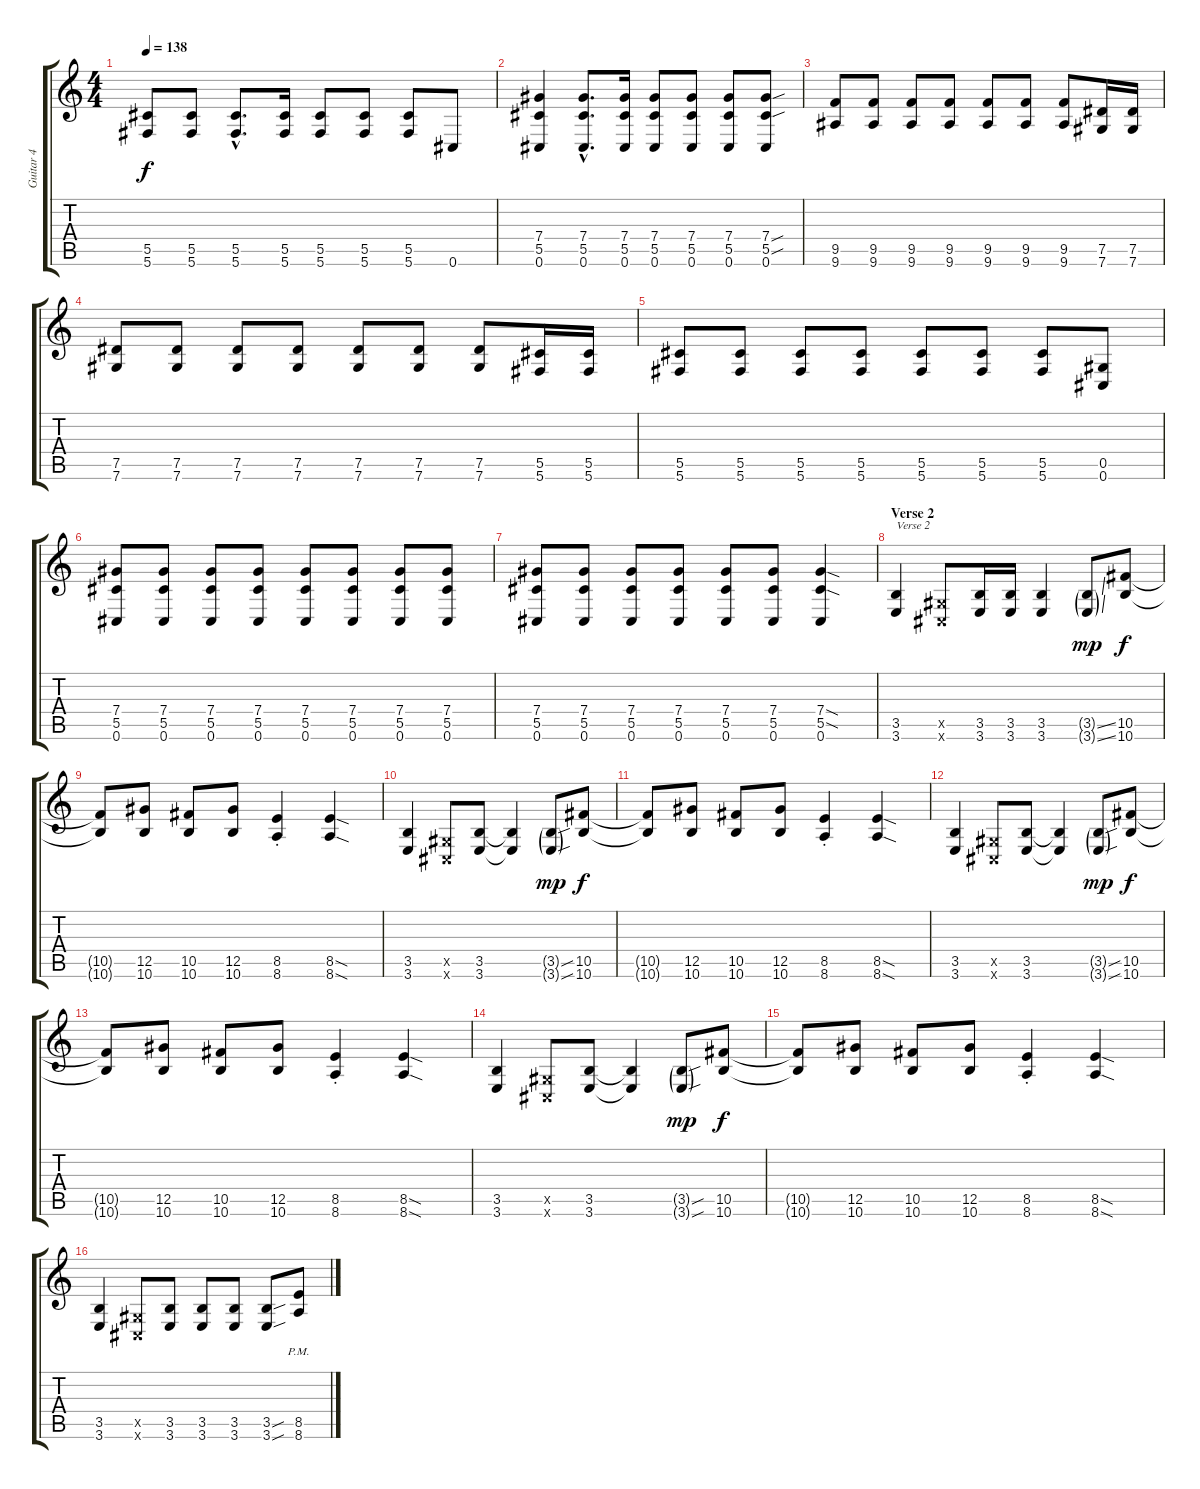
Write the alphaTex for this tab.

\track ("Guitar 4" "Guitar 4") {instrument distortionguitar}
\staff {score tabs}
\tuning (Eb4 Bb3 Gb3 Db3 Ab2 Db2) {hide}
\ts (4 4)
\tempo 138
\clef g2
\ks c
(5.5 5.6).8{dy f} (5.5 5.6).8 (5.5{hac} 5.6{hac}).8{d} (5.5 5.6).16 (5.5 5.6).8 (5.5 5.6).8 (5.5 5.6).8 0.6.8 |
(7.4 5.5 0.6).4 (7.4{hac} 5.5{hac} 0.6{hac}).8{d} (7.4 5.5 0.6).16 (7.4 5.5 0.6).8 (7.4 5.5 0.6).8 (7.4 5.5 0.6).8 (7.4{sou} 5.5{sou} 0.6).8 |
(9.5 9.6).8 (9.5 9.6).8 (9.5 9.6).8 (9.5 9.6).8 (9.5 9.6).8 (9.5 9.6).8 (9.5 9.6).8 (7.5 7.6).16 (7.5 7.6).16 |
(7.5 7.6).8 (7.5 7.6).8 (7.5 7.6).8 (7.5 7.6).8 (7.5 7.6).8 (7.5 7.6).8 (7.5 7.6).8 (5.5 5.6).16 (5.5 5.6).16 |
(5.5 5.6).8 (5.5 5.6).8 (5.5 5.6).8 (5.5 5.6).8 (5.5 5.6).8 (5.5 5.6).8 (5.5 5.6).8 (0.5 0.6).8 |
(7.4 5.5 0.6).8 (7.4 5.5 0.6).8 (7.4 5.5 0.6).8 (7.4 5.5 0.6).8 (7.4 5.5 0.6).8 (7.4 5.5 0.6).8 (7.4 5.5 0.6).8 (7.4 5.5 0.6).8 |
(7.4 5.5 0.6).8 (7.4 5.5 0.6).8 (7.4 5.5 0.6).8 (7.4 5.5 0.6).8 (7.4 5.5 0.6).8 (7.4 5.5 0.6).8 (7.4{sod} 5.5{sod} 0.6).4 |
\section ("" "Verse 2")
(3.5 3.6).4{txt "Verse 2"} (0.5{x} 0.6{x}).8 (3.5 3.6).16 (3.5 3.6).16 (3.5 3.6).4 (3.5{ss g} 3.6{ss g}).8{dy mp} (10.5 10.6).8{dy f} |
(10.5{t} 10.6{t}).8 (12.5 10.6).8 (10.5 10.6).8 (12.5 10.6).8 (8.5{st} 8.6{st}).4 (8.5{sod} 8.6{sod}).4 |
(3.5 3.6).4 (0.5{x} 0.6{x}).8 (3.5 3.6).8 (3.5{t} 3.6{t}).4 (3.5{sou g} 3.6{sou g}).8{dy mp} (10.5 10.6).8{dy f} |
(10.5{t} 10.6{t}).8 (12.5 10.6).8 (10.5 10.6).8 (12.5 10.6).8 (8.5{st} 8.6{st}).4 (8.5{sod} 8.6{sod}).4 |
(3.5 3.6).4 (0.5{x} 0.6{x}).8 (3.5 3.6).8 (3.5{t} 3.6{t}).4 (3.5{sou g} 3.6{sou g}).8{dy mp} (10.5 10.6).8{dy f} |
(10.5{t} 10.6{t}).8 (12.5 10.6).8 (10.5 10.6).8 (12.5 10.6).8 (8.5{st} 8.6{st}).4 (8.5{sod} 8.6{sod}).4 |
(3.5 3.6).4 (0.5{x} 0.6{x}).8 (3.5 3.6).8 (3.5{t} 3.6{t}).4 (3.5{sou g} 3.6{sou g}).8{dy mp} (10.5 10.6).8{dy f} |
(10.5{t} 10.6{t}).8 (12.5 10.6).8 (10.5 10.6).8 (12.5 10.6).8 (8.5{st} 8.6{st}).4 (8.5{sod} 8.6{sod}).4 |
(3.5 3.6).4 (0.5{x} 0.6{x}).8 (3.5 3.6).8 (3.5 3.6).8 (3.5 3.6).8 (3.5{sou} 3.6{sou}).8 (8.5{pm} 8.6{pm}).8
